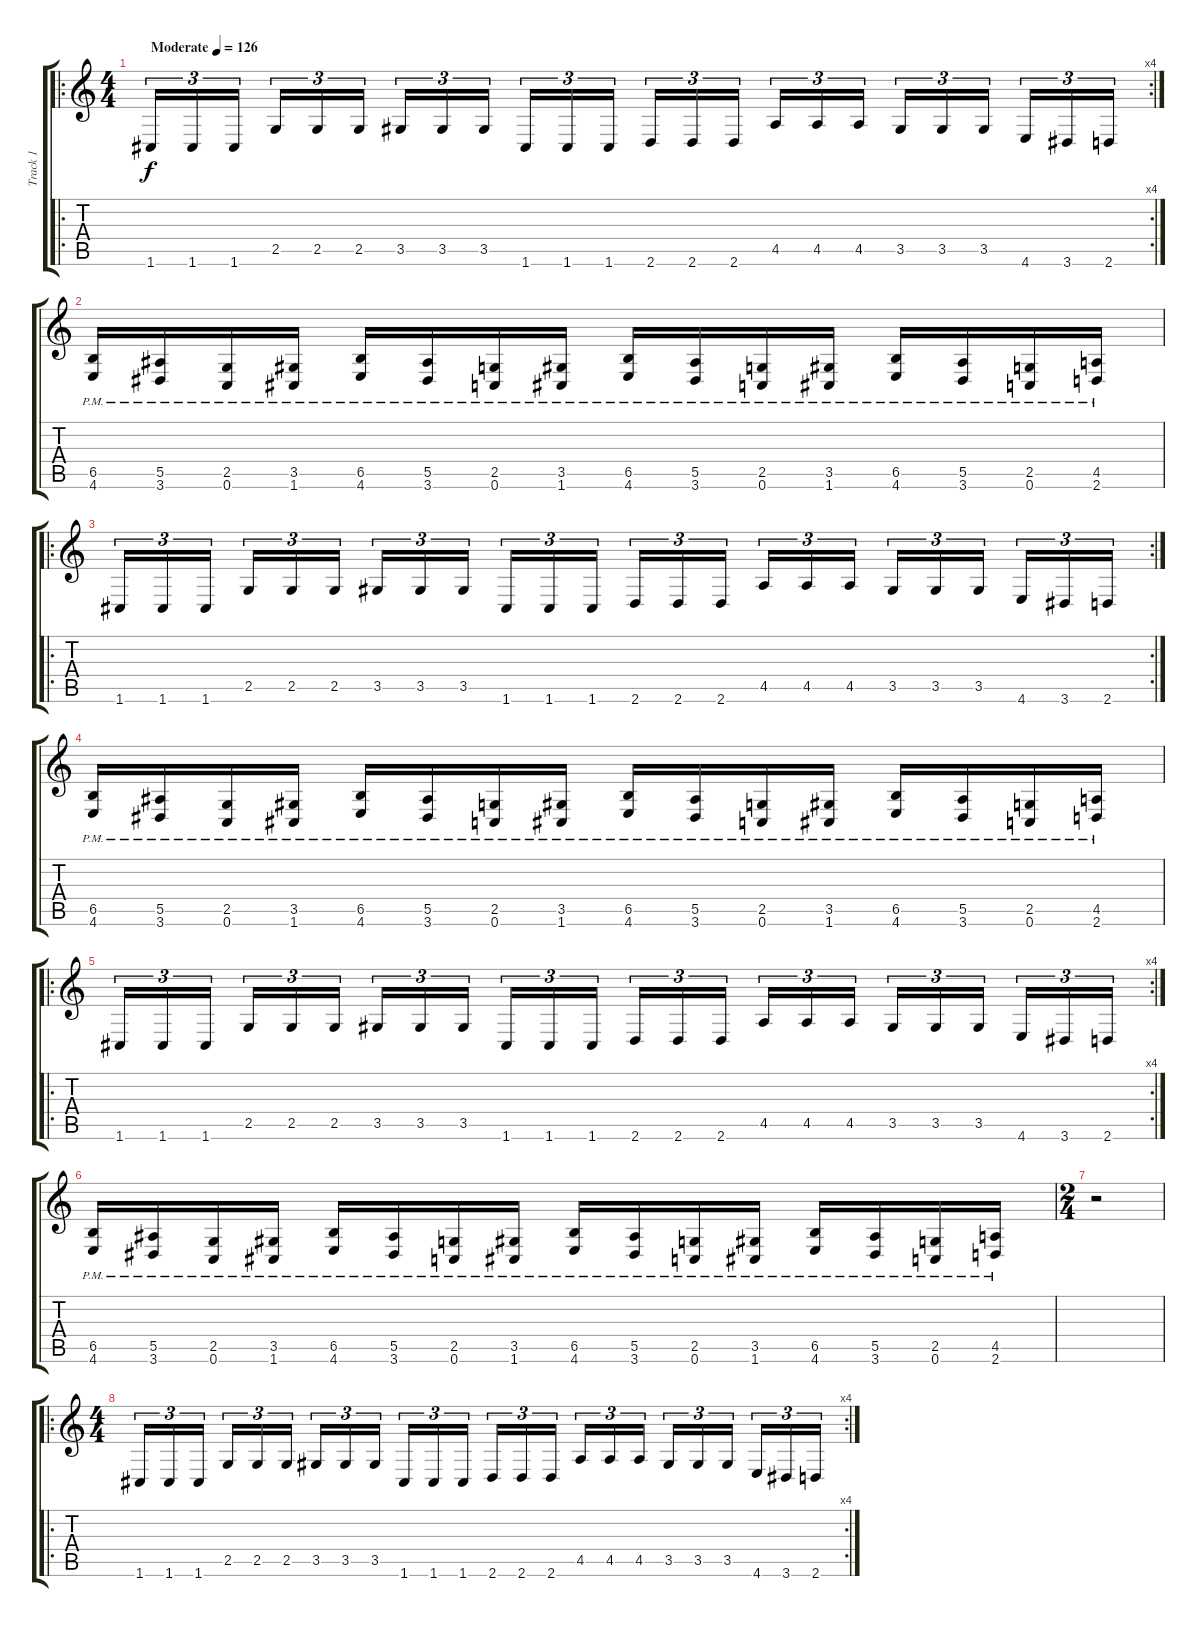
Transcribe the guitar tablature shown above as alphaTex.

\track ("Track 1" "Track 1") {instrument distortionguitar}
\staff {score tabs}
\tuning (C4 G3 Eb3 Bb2 F2 C2) {hide}
\ro
\rc 4
\ts (4 4)
\tempo (126 "Moderate")
\clef g2
\ks c
1.6.16{tu (3 2) dy f instrument distortionguitar} 1.6.16{tu (3 2)} 1.6.16{tu (3 2) beam splitsecondary} 2.5.16{tu (3 2)} 2.5.16{tu (3 2)} 2.5.16{tu (3 2)} 3.5.16{tu (3 2)} 3.5.16{tu (3 2)} 3.5.16{tu (3 2) beam splitsecondary} 1.6.16{tu (3 2)} 1.6.16{tu (3 2)} 1.6.16{tu (3 2)} 2.6.16{tu (3 2)} 2.6.16{tu (3 2)} 2.6.16{tu (3 2) beam splitsecondary} 4.5.16{tu (3 2)} 4.5.16{tu (3 2)} 4.5.16{tu (3 2)} 3.5.16{tu (3 2)} 3.5.16{tu (3 2)} 3.5.16{tu (3 2) beam splitsecondary} 4.6.16{tu (3 2)} 3.6.16{tu (3 2)} 2.6.16{tu (3 2)} |
(6.5{pm} 4.6{pm}).16 (5.5{pm} 3.6{pm}).16 (2.5{pm} 0.6{pm}).16 (3.5{pm} 1.6{pm}).16 (6.5{pm} 4.6{pm}).16 (5.5{pm} 3.6{pm}).16 (2.5{pm} 0.6{pm}).16 (3.5{pm} 1.6{pm}).16 (6.5{pm} 4.6{pm}).16 (5.5{pm} 3.6{pm}).16 (2.5{pm} 0.6{pm}).16 (3.5{pm} 1.6{pm}).16 (6.5{pm} 4.6{pm}).16 (5.5{pm} 3.6{pm}).16 (2.5{pm} 0.6{pm}).16 (4.5{pm} 2.6{pm}).16 |
\ro
\rc 2
1.6.16{tu (3 2)} 1.6.16{tu (3 2)} 1.6.16{tu (3 2) beam splitsecondary} 2.5.16{tu (3 2)} 2.5.16{tu (3 2)} 2.5.16{tu (3 2)} 3.5.16{tu (3 2)} 3.5.16{tu (3 2)} 3.5.16{tu (3 2) beam splitsecondary} 1.6.16{tu (3 2)} 1.6.16{tu (3 2)} 1.6.16{tu (3 2)} 2.6.16{tu (3 2)} 2.6.16{tu (3 2)} 2.6.16{tu (3 2) beam splitsecondary} 4.5.16{tu (3 2)} 4.5.16{tu (3 2)} 4.5.16{tu (3 2)} 3.5.16{tu (3 2)} 3.5.16{tu (3 2)} 3.5.16{tu (3 2) beam splitsecondary} 4.6.16{tu (3 2)} 3.6.16{tu (3 2)} 2.6.16{tu (3 2)} |
(6.5{pm} 4.6{pm}).16 (5.5{pm} 3.6{pm}).16 (2.5{pm} 0.6{pm}).16 (3.5{pm} 1.6{pm}).16 (6.5{pm} 4.6{pm}).16 (5.5{pm} 3.6{pm}).16 (2.5{pm} 0.6{pm}).16 (3.5{pm} 1.6{pm}).16 (6.5{pm} 4.6{pm}).16 (5.5{pm} 3.6{pm}).16 (2.5{pm} 0.6{pm}).16 (3.5{pm} 1.6{pm}).16 (6.5{pm} 4.6{pm}).16 (5.5{pm} 3.6{pm}).16 (2.5{pm} 0.6{pm}).16 (4.5{pm} 2.6{pm}).16 |
\ro
\rc 4
1.6.16{tu (3 2)} 1.6.16{tu (3 2)} 1.6.16{tu (3 2) beam splitsecondary} 2.5.16{tu (3 2)} 2.5.16{tu (3 2)} 2.5.16{tu (3 2)} 3.5.16{tu (3 2)} 3.5.16{tu (3 2)} 3.5.16{tu (3 2) beam splitsecondary} 1.6.16{tu (3 2)} 1.6.16{tu (3 2)} 1.6.16{tu (3 2)} 2.6.16{tu (3 2)} 2.6.16{tu (3 2)} 2.6.16{tu (3 2) beam splitsecondary} 4.5.16{tu (3 2)} 4.5.16{tu (3 2)} 4.5.16{tu (3 2)} 3.5.16{tu (3 2)} 3.5.16{tu (3 2)} 3.5.16{tu (3 2) beam splitsecondary} 4.6.16{tu (3 2)} 3.6.16{tu (3 2)} 2.6.16{tu (3 2)} |
(6.5{pm} 4.6{pm}).16 (5.5{pm} 3.6{pm}).16 (2.5{pm} 0.6{pm}).16 (3.5{pm} 1.6{pm}).16 (6.5{pm} 4.6{pm}).16 (5.5{pm} 3.6{pm}).16 (2.5{pm} 0.6{pm}).16 (3.5{pm} 1.6{pm}).16 (6.5{pm} 4.6{pm}).16 (5.5{pm} 3.6{pm}).16 (2.5{pm} 0.6{pm}).16 (3.5{pm} 1.6{pm}).16 (6.5{pm} 4.6{pm}).16 (5.5{pm} 3.6{pm}).16 (2.5{pm} 0.6{pm}).16 (4.5{pm} 2.6{pm}).16 |
\ts (2 4)
r.2 |
\ro
\rc 4
\ts (4 4)
1.6.16{tu (3 2)} 1.6.16{tu (3 2)} 1.6.16{tu (3 2) beam splitsecondary} 2.5.16{tu (3 2)} 2.5.16{tu (3 2)} 2.5.16{tu (3 2)} 3.5.16{tu (3 2)} 3.5.16{tu (3 2)} 3.5.16{tu (3 2) beam splitsecondary} 1.6.16{tu (3 2)} 1.6.16{tu (3 2)} 1.6.16{tu (3 2)} 2.6.16{tu (3 2)} 2.6.16{tu (3 2)} 2.6.16{tu (3 2) beam splitsecondary} 4.5.16{tu (3 2)} 4.5.16{tu (3 2)} 4.5.16{tu (3 2)} 3.5.16{tu (3 2)} 3.5.16{tu (3 2)} 3.5.16{tu (3 2) beam splitsecondary} 4.6.16{tu (3 2)} 3.6.16{tu (3 2)} 2.6.16{tu (3 2)}
